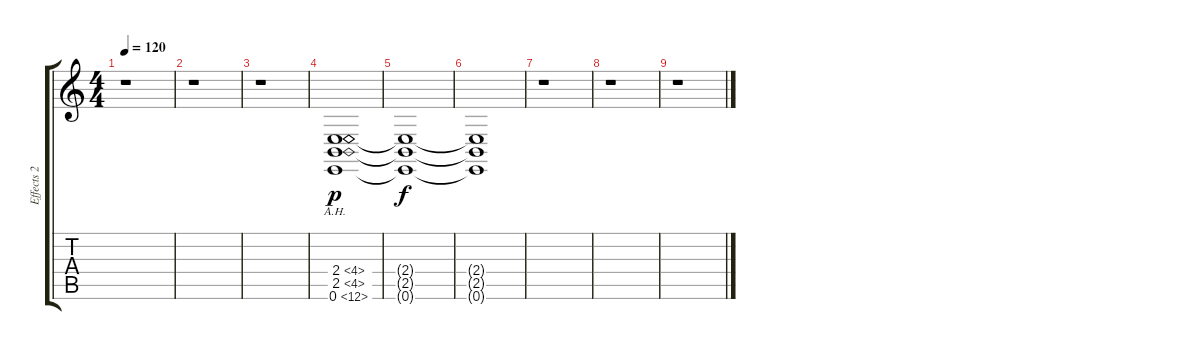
\track ("Effects 2" "Effects 2") {instrument pad7halo}
\staff {score tabs}
\tuning (E4 B3 G3 D3 A2 E2) {hide}
\ts (4 4)
\tempo 120
\clef g2
\ks c
r.1{dy f} |
r.1 |
r.1 |
(2.4{ah 2} 2.5{ah 2} 0.6{ah 12}).1{dy p} |
(2.4{t} 2.5{t} 0.6{t}).1{dy f} |
(2.4{t} 2.5{t} 0.6{t}).1 |
r.1 |
r.1 |
r.1
